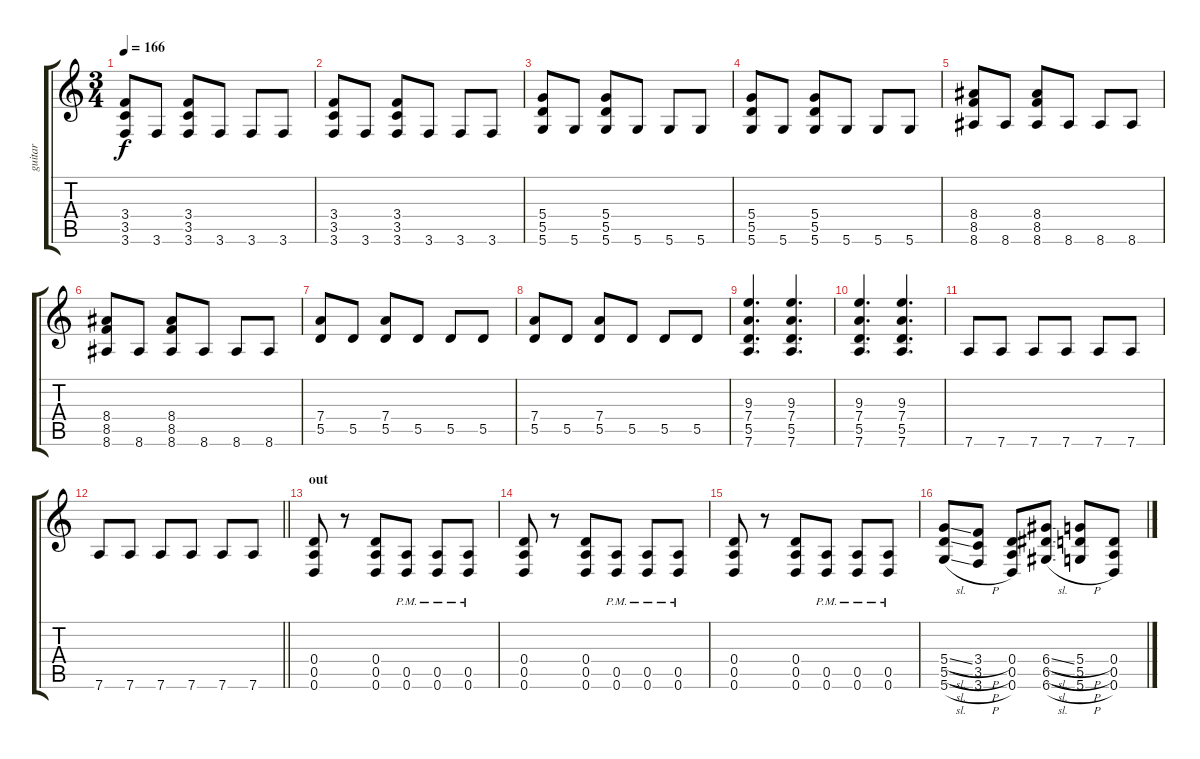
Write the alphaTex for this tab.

\track ("guitar" "guitar") {instrument distortionguitar}
\staff {score tabs}
\tuning (E4 B3 G3 D3 A2 D2) {hide}
\ts (3 4)
\tempo 166
\clef g2
\ks c
(3.4 3.5 3.6).8{dy f} 3.6.8 (3.4 3.5 3.6).8 3.6.8 3.6.8 3.6.8 |
(3.4 3.5 3.6).8 3.6.8 (3.4 3.5 3.6).8 3.6.8 3.6.8 3.6.8 |
(5.4 5.5 5.6).8 5.6.8 (5.4 5.5 5.6).8 5.6.8 5.6.8 5.6.8 |
(5.4 5.5 5.6).8 5.6.8 (5.4 5.5 5.6).8 5.6.8 5.6.8 5.6.8 |
(8.4 8.5 8.6).8 8.6.8 (8.4 8.5 8.6).8 8.6.8 8.6.8 8.6.8 |
(8.4 8.5 8.6).8 8.6.8 (8.4 8.5 8.6).8 8.6.8 8.6.8 8.6.8 |
(7.4 5.5).8 5.5.8 (7.4 5.5).8 5.5.8 5.5.8 5.5.8 |
(7.4 5.5).8 5.5.8 (7.4 5.5).8 5.5.8 5.5.8 5.5.8 |
(9.3 7.4 5.5 7.6).4{d} (9.3 7.4 5.5 7.6).4{d} |
(9.3 7.4 5.5 7.6).4{d} (9.3 7.4 5.5 7.6).4{d} |
7.6.8 7.6.8 7.6.8 7.6.8 7.6.8 7.6.8 |
\barLineRight lightlight
7.6.8 7.6.8 7.6.8 7.6.8 7.6.8 7.6.8 |
\section ("" "out")
(0.4 0.5 0.6).8 r.8 (0.4 0.5 0.6).8 (0.5{pm} 0.6{pm}).8 (0.5{pm} 0.6{pm}).8 (0.5{pm} 0.6{pm}).8 |
(0.4 0.5 0.6).8 r.8 (0.4 0.5 0.6).8 (0.5{pm} 0.6{pm}).8 (0.5{pm} 0.6{pm}).8 (0.5{pm} 0.6{pm}).8 |
(0.4 0.5 0.6).8 r.8 (0.4 0.5 0.6).8 (0.5{pm} 0.6{pm}).8 (0.5{pm} 0.6{pm}).8 (0.5{pm} 0.6{pm}).8 |
(5.4{sl} 5.5{sl} 5.6{sl}).8 (3.4{h} 3.5{h} 3.6{h}).8 (0.4 0.5 0.6).8 (6.4{sl} 6.5{sl} 6.6{sl}).8 (5.4{h} 5.5{h} 5.6{h}).8 (0.4 0.5 0.6).8
